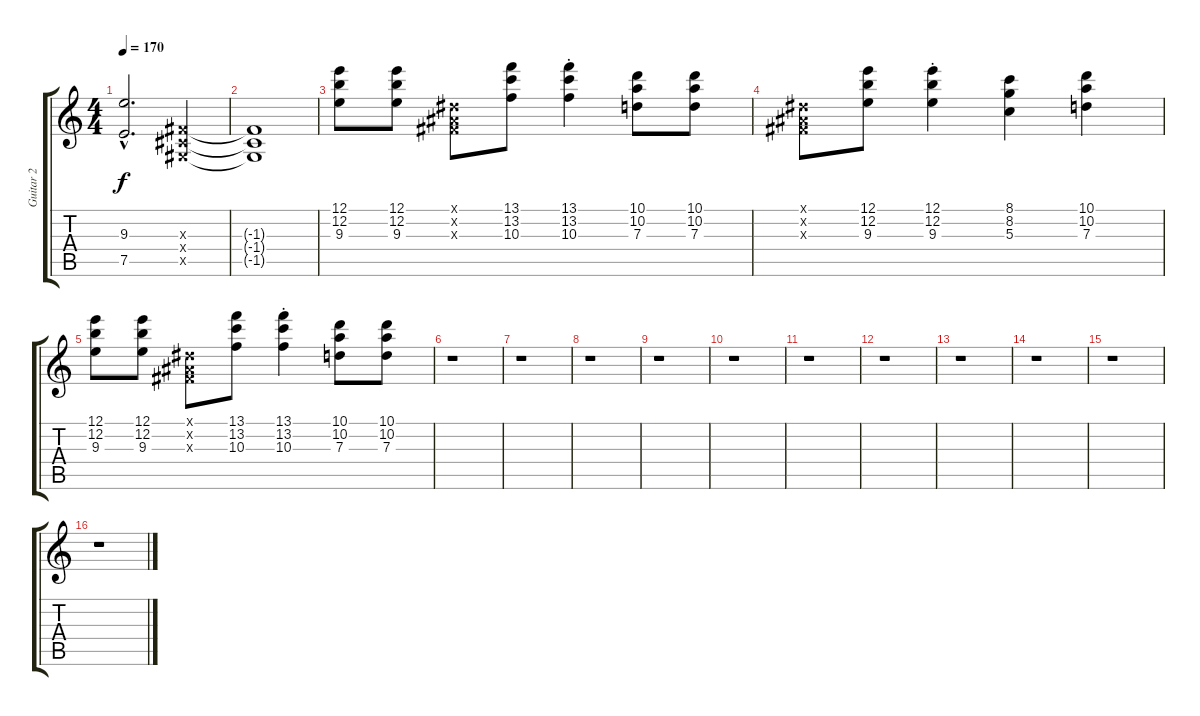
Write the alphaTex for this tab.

\track ("Guitar 2" "Guitar 2") {instrument distortionguitar}
\staff {score tabs}
\tuning (E4 B3 G3 D3 A2 E2) {hide}
\ts (4 4)
\tempo 170
\clef g2
\ks c
(9.3{hac t} 7.5{hac t}).2{d dy f} (-1.3{x} -1.4{x} -1.5{x}).4 |
(-1.3{t} -1.4{t} -1.5{t}).1 |
(12.1 12.2 9.3).8 (12.1 12.2 9.3).8 (-1.1{x} -1.2{x} -1.3{x}).8 (13.1 13.2 10.3).8 (13.1{st} 13.2{st} 10.3{st}).4 (10.1 10.2 7.3).8 (10.1 10.2 7.3).8 |
(-1.1{x} -1.2{x} -1.3{x}).8 (12.1 12.2 9.3).8 (12.1{st} 12.2{st} 9.3{st}).4 (8.1 8.2 5.3).4 (10.1 10.2 7.3).4 |
(12.1 12.2 9.3).8 (12.1 12.2 9.3).8 (-1.1{x} -1.2{x} -1.3{x}).8 (13.1 13.2 10.3).8 (13.1{st} 13.2{st} 10.3{st}).4 (10.1 10.2 7.3).8 (10.1 10.2 7.3).8 |
r.1 |
r.1 |
r.1 |
r.1 |
r.1 |
r.1 |
r.1 |
r.1 |
r.1 |
r.1 |
r.1
